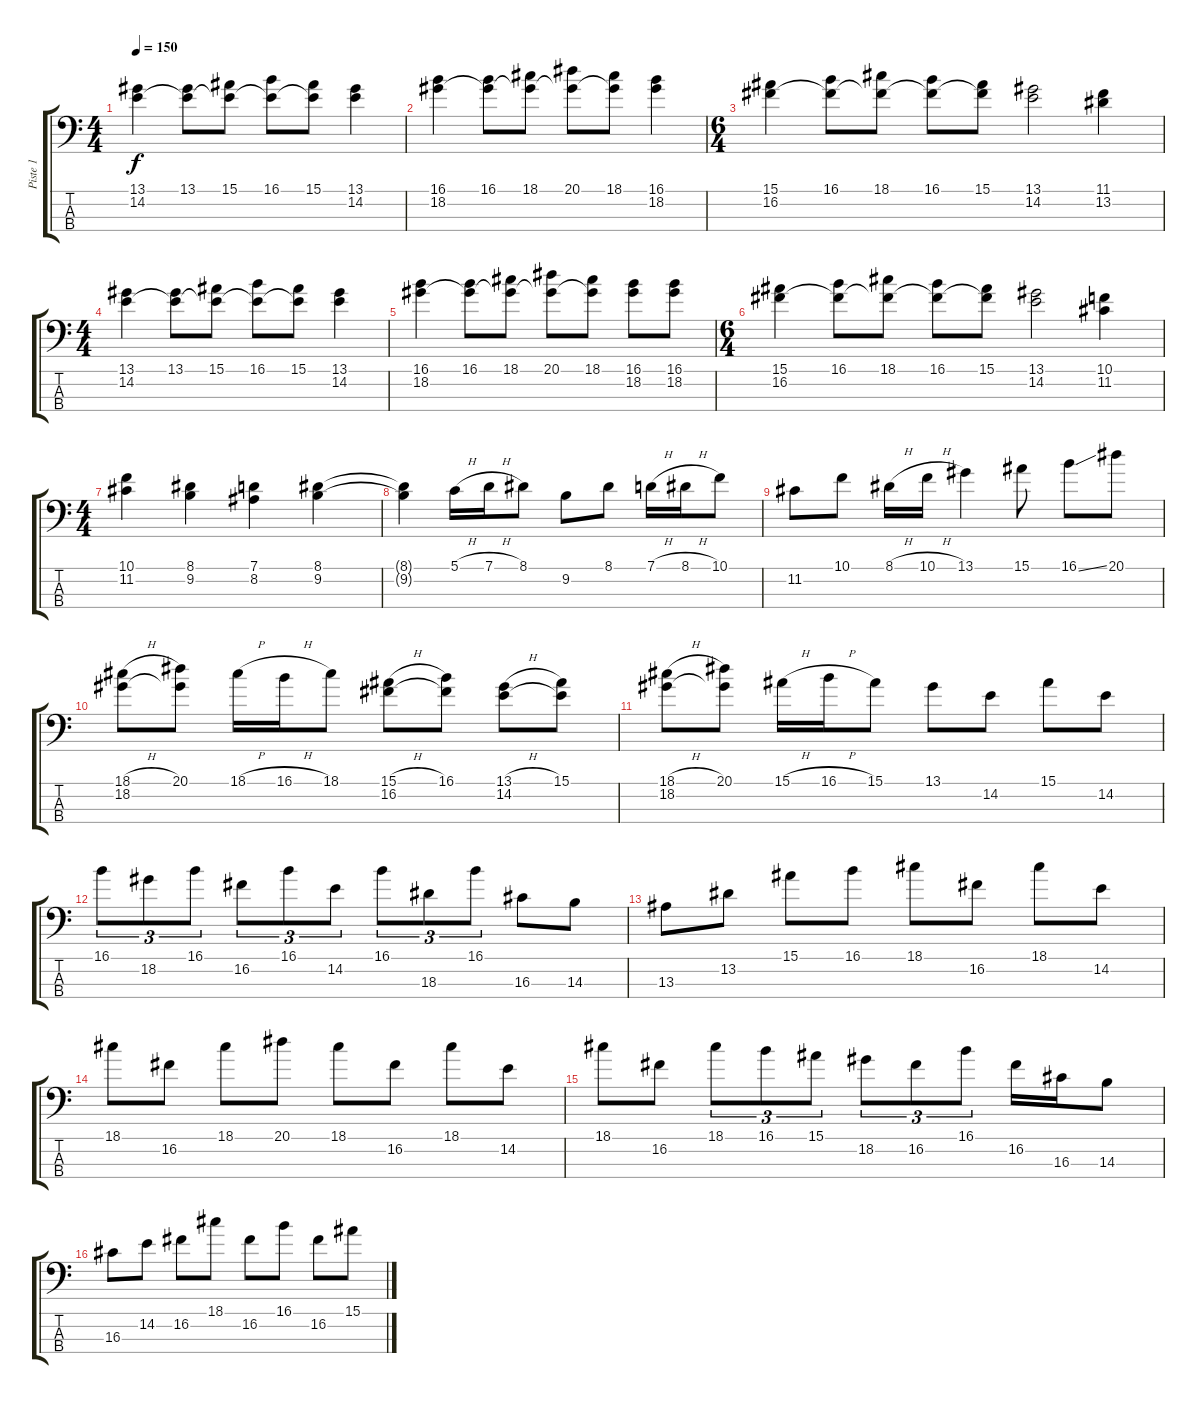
\track ("Piste 1" "Piste 1") {instrument electricbassfinger}
\staff {score tabs}
\tuning (G2 D2 A1 E1) {hide}
\ts (4 4)
\tempo 150
\clef f4
\ks c
(13.1 14.2).4{dy f instrument electricbassfinger} (13.1 14.2{t}).8 (15.1 14.2{t}).8 (16.1 14.2{t}).8 (15.1 14.2{t}).8 (13.1 14.2).4 |
(16.1 18.2).4 (16.1 18.2{t}).8 (18.1 18.2{t}).8 (20.1 18.2{t}).8 (18.1 18.2{t}).8 (16.1 18.2).4 |
\ts (6 4)
(15.1 16.2).4 (16.1 16.2{t}).8 (18.1 16.2{t}).8 (16.1 16.2{t}).8 (15.1 16.2{t}).8 (13.1 14.2).2 (11.1 13.2).4 |
\ts (4 4)
(13.1 14.2).4 (13.1 14.2{t}).8 (15.1 14.2{t}).8 (16.1 14.2{t}).8 (15.1 14.2{t}).8 (13.1 14.2).4 |
(16.1 18.2).4 (16.1 18.2{t}).8 (18.1 18.2{t}).8 (20.1 18.2{t}).8 (18.1 18.2{t}).8 (16.1 18.2).8 (16.1 18.2).8 |
\ts (6 4)
(15.1 16.2).4 (16.1 16.2{t}).8 (18.1 16.2{t}).8 (16.1 16.2{t}).8 (15.1 16.2{t}).8 (13.1 14.2).2 (10.1 11.2).4 |
\ts (4 4)
(10.1 11.2).4 (8.1 9.2).4 (7.1 8.2).4 (8.1 9.2).4 |
(8.1{t} 9.2{t}).4 5.1{h}.16 7.1{h}.16 8.1.8 9.2.8 8.1.8 7.1{h}.16 8.1{h}.16 10.1.8 |
11.2.8 10.1.8 8.1{h}.16 10.1{h}.16 13.1.4 15.1.8 16.1{ss}.8 20.1.8 |
(18.1{h} 18.2).8 (20.1 18.2{t}).8 18.1{h}.16 16.1{h}.16 18.1.8 (15.1{h} 16.2).8 (16.1 16.2{t}).8 (13.1{h} 14.2).8 (15.1 14.2{t}).8 |
(18.1{h} 18.2).8 (20.1 18.2{t}).8 15.1{h}.16 16.1{h}.16 15.1.8 13.1.8 14.2.8 15.1.8 14.2.8 |
16.1.8{tu (3 2)} 18.2.8{tu (3 2)} 16.1.8{tu (3 2)} 16.2.8{tu (3 2)} 16.1.8{tu (3 2)} 14.2.8{tu (3 2)} 16.1.8{tu (3 2)} 18.3.8{tu (3 2)} 16.1.8{tu (3 2)} 16.3.8 14.3.8 |
13.3.8 13.2.8 15.1.8 16.1.8 18.1.8 16.2.8 18.1.8 14.2.8 |
18.1.8 16.2.8 18.1.8 20.1.8 18.1.8 16.2.8 18.1.8 14.2.8 |
18.1.8 16.2.8 18.1.8{tu (3 2)} 16.1.8{tu (3 2)} 15.1.8{tu (3 2)} 18.2.8{tu (3 2)} 16.2.8{tu (3 2)} 16.1.8{tu (3 2)} 16.2.16 16.3.16 14.3.8 |
16.3.8 14.2.8 16.2.8 18.1.8 16.2.8 16.1.8 16.2.8 15.1.8
